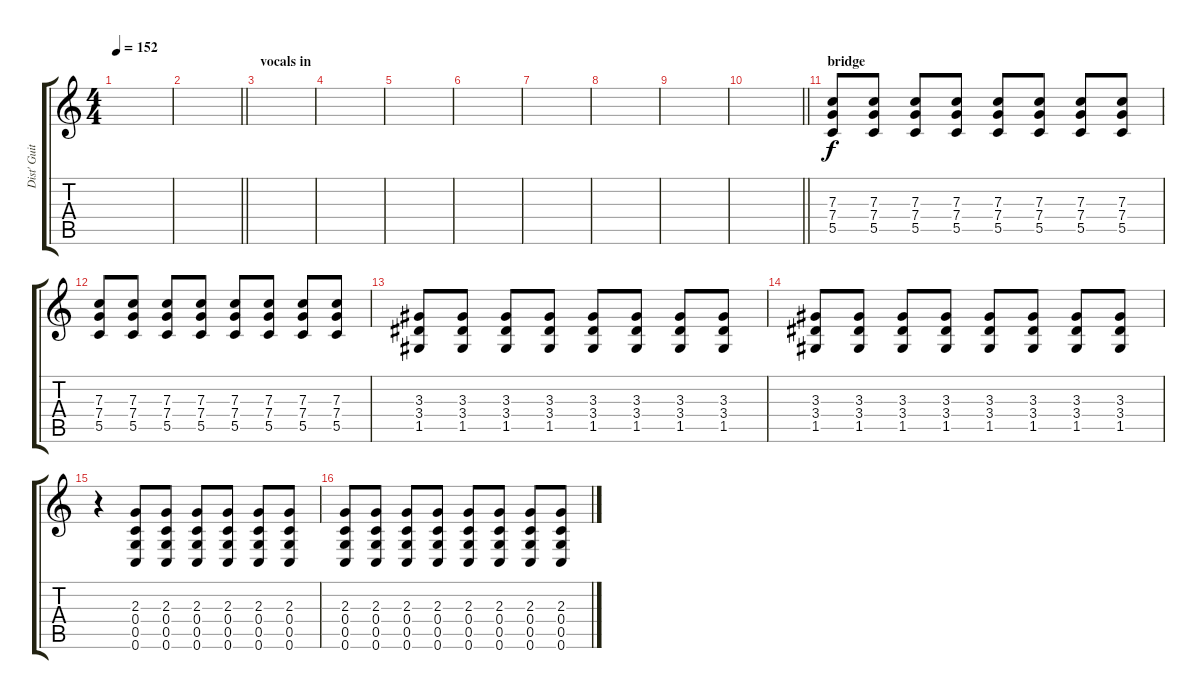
\track ("Dist' Guitar 2" "Dist' Guit") {instrument overdrivenguitar}
\staff {score tabs}
\tuning (D4 A3 F3 C3 G2 C2) {hide}
\ts (4 4)
\tempo 152
\clef g2
\ks c
|
\barLineRight lightlight
|
\section ("" "vocals in")
|
|
|
|
|
|
|
\barLineRight lightlight
|
\section ("" "bridge")
(7.3 7.4 5.5).8 (7.3 7.4 5.5).8 (7.3 7.4 5.5).8 (7.3 7.4 5.5).8 (7.3 7.4 5.5).8 (7.3 7.4 5.5).8 (7.3 7.4 5.5).8 (7.3 7.4 5.5).8 |
(7.3 7.4 5.5).8 (7.3 7.4 5.5).8 (7.3 7.4 5.5).8 (7.3 7.4 5.5).8 (7.3 7.4 5.5).8 (7.3 7.4 5.5).8 (7.3 7.4 5.5).8 (7.3 7.4 5.5).8 |
(3.3 3.4 1.5).8 (3.3 3.4 1.5).8 (3.3 3.4 1.5).8 (3.3 3.4 1.5).8 (3.3 3.4 1.5).8 (3.3 3.4 1.5).8 (3.3 3.4 1.5).8 (3.3 3.4 1.5).8 |
(3.3 3.4 1.5).8 (3.3 3.4 1.5).8 (3.3 3.4 1.5).8 (3.3 3.4 1.5).8 (3.3 3.4 1.5).8 (3.3 3.4 1.5).8 (3.3 3.4 1.5).8 (3.3 3.4 1.5).8 |
r.4 (2.3 0.4 0.5 0.6).8 (2.3 0.4 0.5 0.6).8 (2.3 0.4 0.5 0.6).8 (2.3 0.4 0.5 0.6).8 (2.3 0.4 0.5 0.6).8 (2.3 0.4 0.5 0.6).8 |
(2.3 0.4 0.5 0.6).8 (2.3 0.4 0.5 0.6).8 (2.3 0.4 0.5 0.6).8 (2.3 0.4 0.5 0.6).8 (2.3 0.4 0.5 0.6).8 (2.3 0.4 0.5 0.6).8 (2.3 0.4 0.5 0.6).8 (2.3 0.4 0.5 0.6).8
